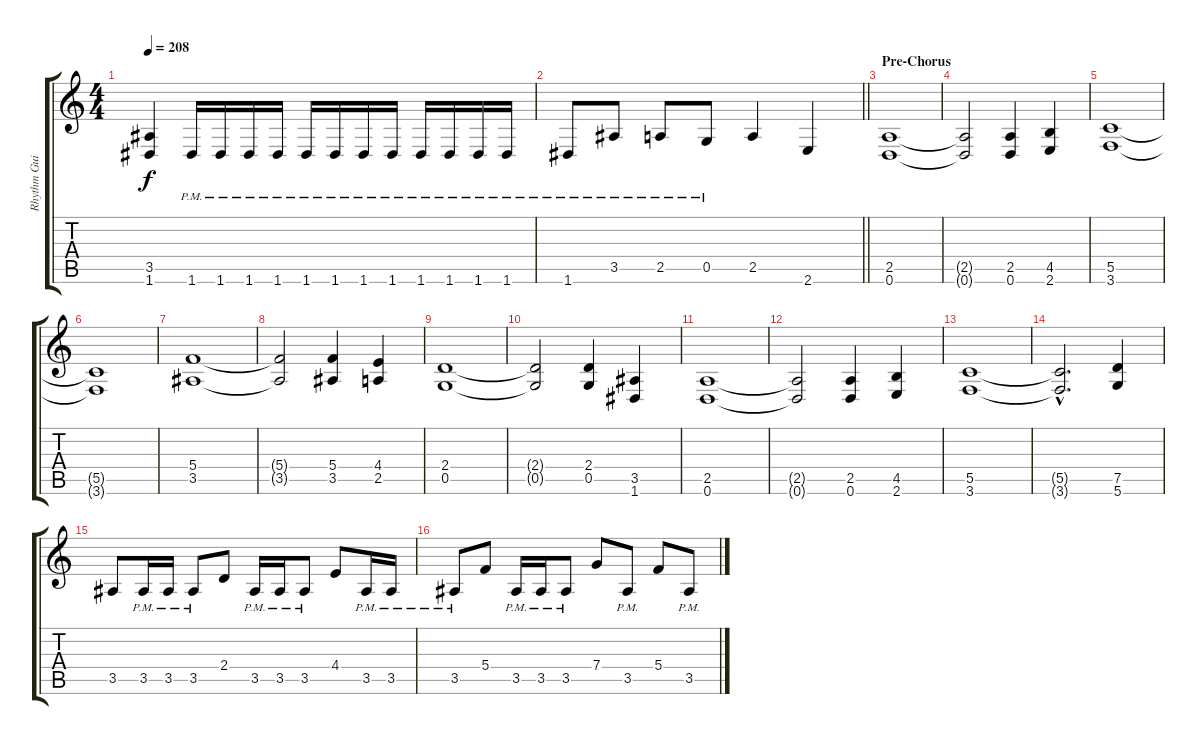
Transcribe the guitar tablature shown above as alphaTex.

\track ("Rhythm Guitar" "Rhythm Gui") {instrument distortionguitar}
\staff {score tabs}
\tuning (D4 A3 F3 C3 G2 D2) {hide}
\ts (4 4)
\tempo 208
\clef g2
\ks c
(3.5 1.6).4{dy f} 1.6{pm}.16 1.6{pm}.16 1.6{pm}.16 1.6{pm}.16 1.6{pm}.16 1.6{pm}.16 1.6{pm}.16 1.6{pm}.16 1.6{pm}.16 1.6{pm}.16 1.6{pm}.16 1.6{pm}.16 |
\barLineRight lightlight
1.6{pm}.8 3.5{pm}.8 2.5{pm}.8 0.5{pm}.8 2.5.4 2.6.4 |
\section ("" "Pre-Chorus")
(2.5 0.6).1{volume 11 balance 8} |
(2.5{t} 0.6{t}).2 (2.5 0.6).4 (4.5 2.6).4 |
(5.5 3.6).1 |
(5.5{t} 3.6{t}).1 |
(5.4 3.5).1 |
(5.4{t} 3.5{t}).2 (5.4 3.5).4 (4.4 2.5).4 |
(2.4 0.5).1 |
(2.4{t} 0.5{t}).2 (2.4 0.5).4 (3.5 1.6).4 |
(2.5 0.6).1 |
(2.5{t} 0.6{t}).2 (2.5 0.6).4 (4.5 2.6).4 |
(5.5 3.6).1 |
(5.5{hac t} 3.6{hac t}).2{d} (7.5 5.6).4 |
3.5.8 3.5{pm}.16 3.5{pm}.16 3.5{pm}.8 2.4.8 3.5{pm}.16 3.5{pm}.16 3.5{pm}.8 4.4.8 3.5{pm}.16 3.5{pm}.16 |
3.5{pm}.8 5.4.8 3.5{pm}.16 3.5{pm}.16 3.5{pm}.8 7.4.8 3.5{pm}.8 5.4.8 3.5{pm}.8
